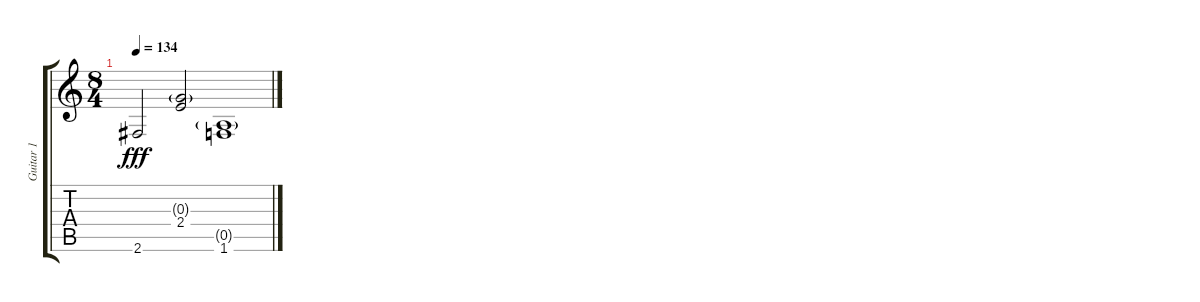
\track ("Guitar 1" "Guitar 1") {instrument distortionguitar}
\staff {score tabs}
\tuning (E4 B3 G3 D3 A2 E2) {hide}
\ts (8 4)
\tempo 134
\clef g2
\ks c
2.6.2{dy fff} (0.3{g} 2.4).2 (0.5{g} 1.6).1
